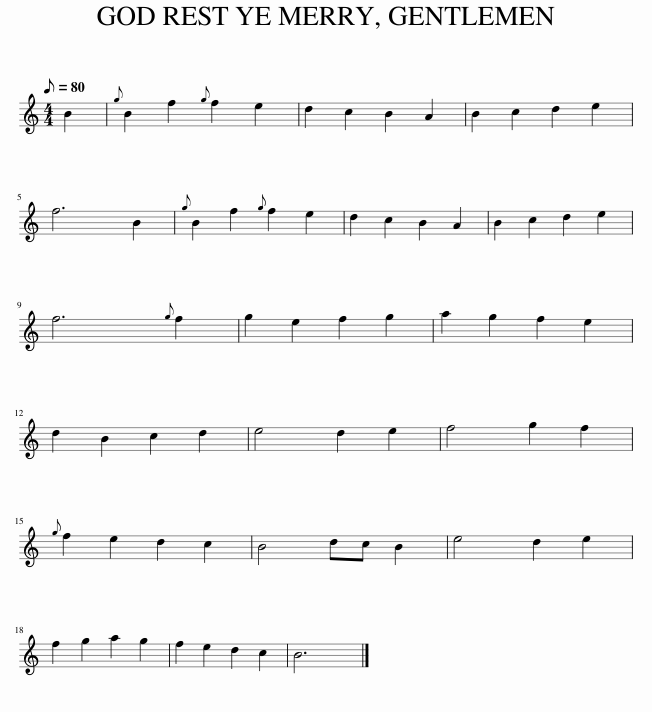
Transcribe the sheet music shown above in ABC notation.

X:1
L:1/8
Q:1/8=80
M:4/4
I:linebreak $
K:C
V:1 treble
V:1
 B2 |{g} B2 f2{g} f2 e2 | d2 c2 B2 A2 | B2 c2 d2 e2 |$ f6 B2 | %5
{g} B2 f2{g} f2 e2 | d2 c2 B2 A2 | B2 c2 d2 e2 |$ f6{g} f2 | g2 e2 f2 g2 | %10
 a2 g2 f2 e2 |$ d2 B2 c2 d2 | e4 d2 e2 | f4 g2 f2 |${g} f2 e2 d2 c2 | %15
 B4 dc B2 | e4 d2 e2 |$ f2 g2 a2 g2 | f2 e2 d2 c2 | B6 |] %20
